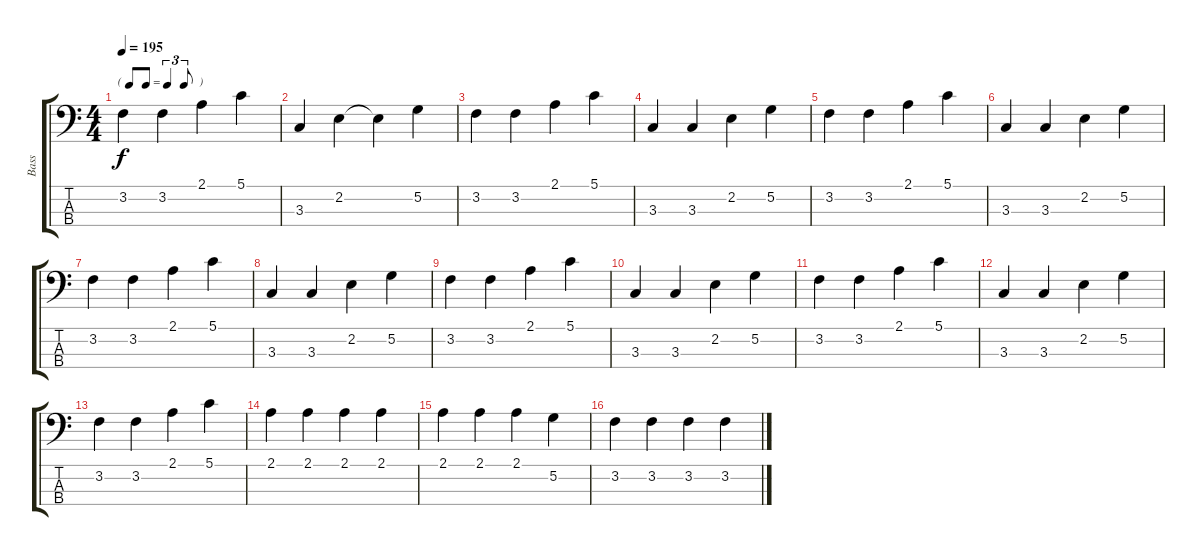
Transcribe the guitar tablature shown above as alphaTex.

\track ("Bass" "Bass") {instrument electricbassfinger}
\staff {score tabs}
\tuning (G2 D2 A1 E1) {hide}
\ts (4 4)
\tf triplet8th
\tempo 195
\clef f4
\ks c
3.2.4{dy f} 3.2.4 2.1.4 5.1.4 |
3.3.4 2.2.4 2.2{t}.4 5.2.4 |
3.2.4 3.2.4 2.1.4 5.1.4 |
3.3.4 3.3.4 2.2.4 5.2.4 |
3.2.4 3.2.4 2.1.4 5.1.4 |
3.3.4 3.3.4 2.2.4 5.2.4 |
3.2.4 3.2.4 2.1.4 5.1.4 |
3.3.4 3.3.4 2.2.4 5.2.4 |
3.2.4 3.2.4 2.1.4 5.1.4 |
3.3.4 3.3.4 2.2.4 5.2.4 |
3.2.4 3.2.4 2.1.4 5.1.4 |
3.3.4 3.3.4 2.2.4 5.2.4 |
3.2.4 3.2.4 2.1.4 5.1.4 |
2.1.4 2.1.4 2.1.4 2.1.4 |
2.1.4 2.1.4 2.1.4 5.2.4 |
3.2.4 3.2.4 3.2.4 3.2.4
